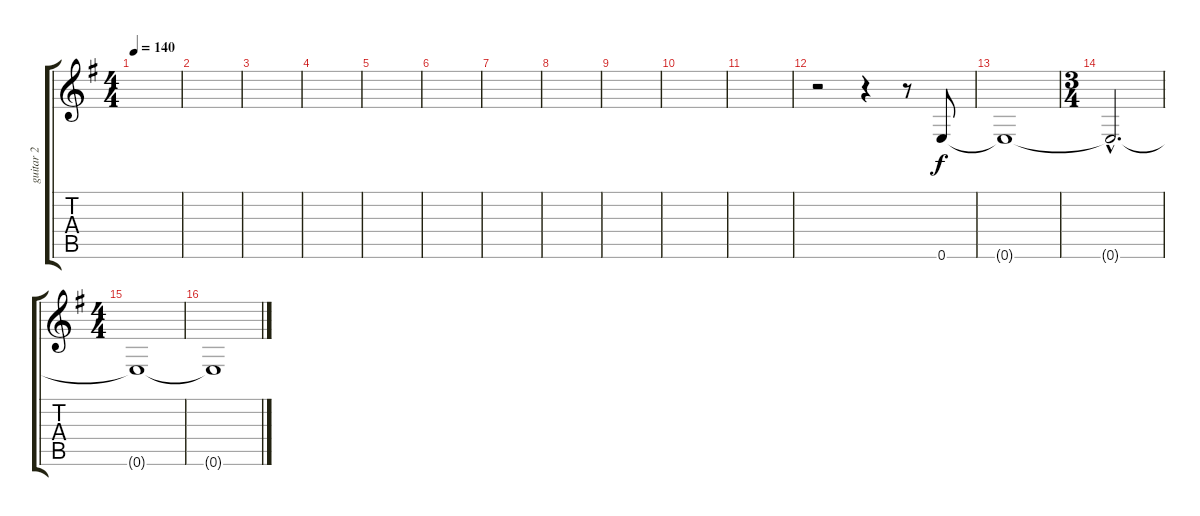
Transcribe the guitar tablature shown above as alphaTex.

\track ("guitar 2" "guitar 2") {instrument distortionguitar}
\staff {score tabs}
\tuning (E4 B3 G3 D3 A2 E2) {hide}
\ts (4 4)
\tempo 140
\clef g2
\ks g
|
|
|
|
|
|
|
|
|
|
|
r.2 r.4 r.8 0.6.8 |
0.6{t}.1 |
\ts (3 4)
0.6{hac t}.2{d} |
\ts (4 4)
0.6{t}.1 |
0.6{t}.1
